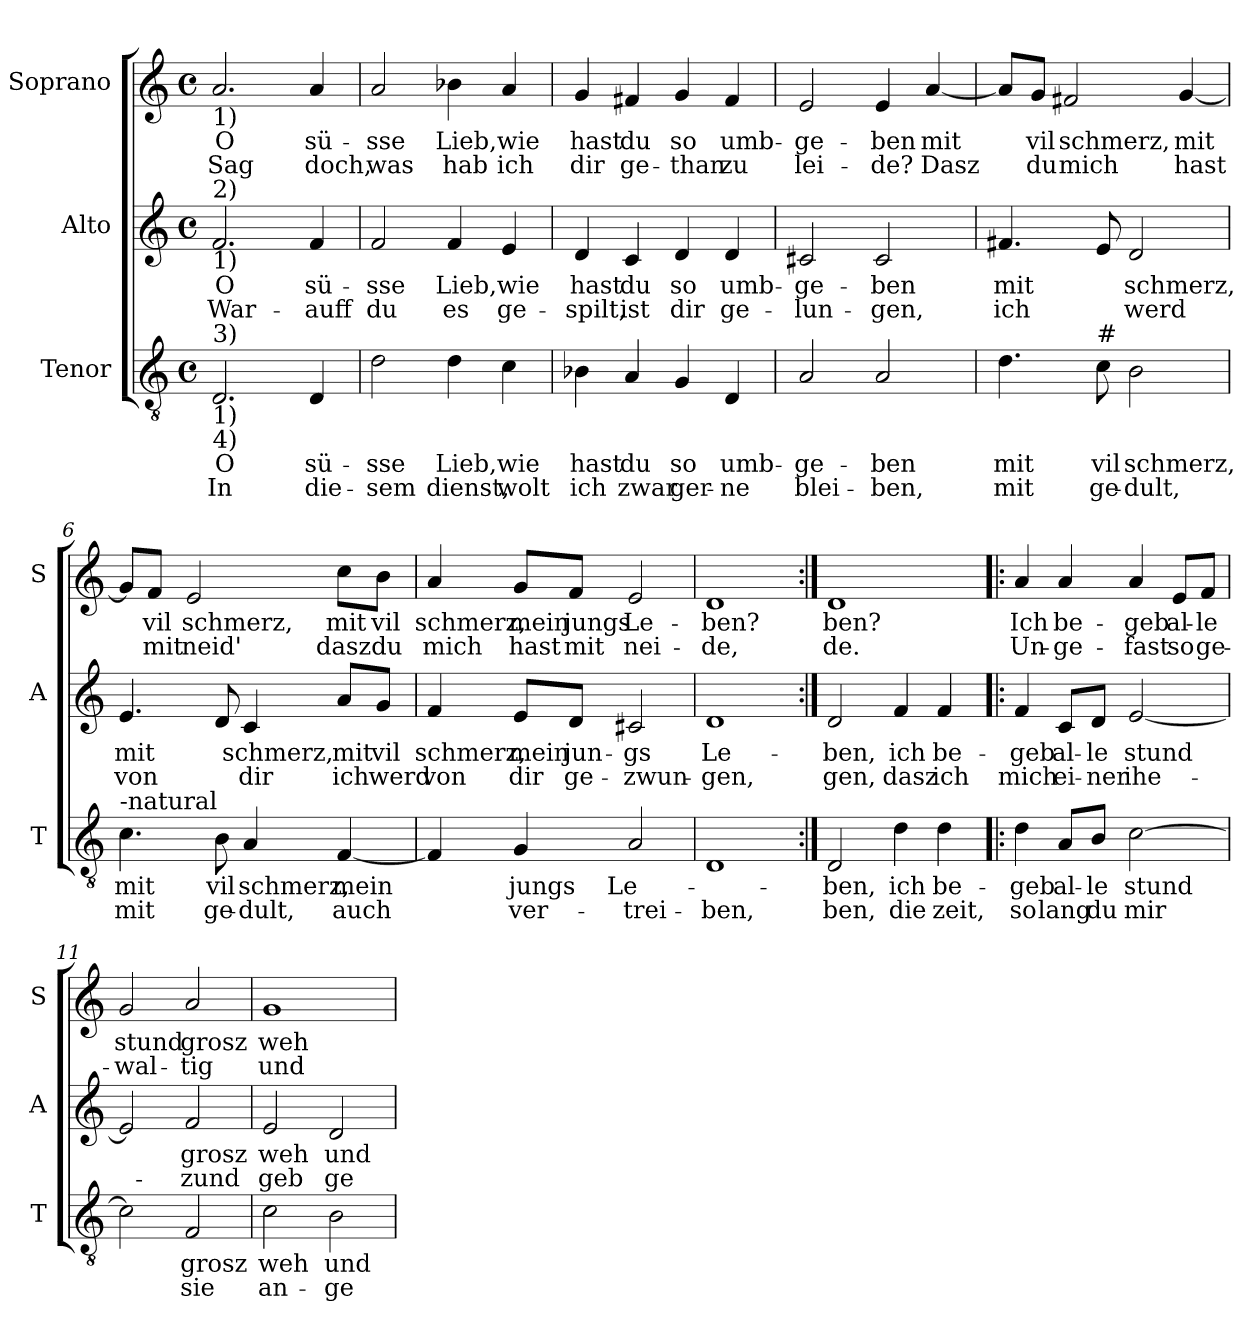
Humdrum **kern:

**kern	**text	**text	**kern	**text	**text	**kern	**text	**text
*part3	*part3	*part3	*part2	*part2	*part2	*part1	*part1	*part1
*staff3	*staff3	*staff3	*staff2	*staff2	*staff2	*staff1	*staff1	*staff1
*I"Tenor	*	*	*I"Alto	*	*	*I"Soprano	*	*
*I'T	*	*	*I'A	*	*	*I'S	*	*
*clefGv2	*	*	*clefG2	*	*	*clefG2	*	*
*k[]	*	*	*k[]	*	*	*k[]	*	*
*C:	*	*	*C:	*	*	*C:	*	*
*M4/4	*	*	*M4/4	*	*	*M4/4	*	*
*met(c)	*	*	*met(c)	*	*	*met(c)	*	*
=1	=1	=1	=1	=1	=1	=1	=1	=1
!	!	!	!	!	!	!LO:TX:b:t=1)	!	!
!	!	!	!LO:TX:a:t=2)	!	!	!	!	!
!	!	!	!LO:TX:b:t=1)	!	!	!	!	!
!LO:TX:a:t=3)	!	!	!	!	!	!	!	!
!LO:TX:b:t=1)	!	!	!	!	!	!	!	!
!LO:TX:b:t=4)	!	!	!	!	!	!	!	!
!	!LO:LY:b	!LO:LY:b	!	!LO:LY:b	!LO:LY:b	!	!LO:LY:b	!LO:LY:b
2.D/	O	In	2.f/	O	War-	2.a/	O	Sag
!	!LO:LY:b	!LO:LY:b	!	!LO:LY:b	!LO:LY:b	!	!LO:LY:b	!LO:LY:b
4D/	sü-	die-	4f/	sü-	-auff	4a/	sü-	doch,
=2	=2	=2	=2	=2	=2	=2	=2	=2
!	!LO:LY:b	!LO:LY:b	!	!LO:LY:b	!LO:LY:b	!	!LO:LY:b	!LO:LY:b
2d\	-sse	-sem	2f/	-sse	du	2a/	-sse	was
!	!LO:LY:b	!LO:LY:b	!	!LO:LY:b	!LO:LY:b	!	!LO:LY:b	!LO:LY:b
4d\	Lieb,	dienst,	4f/	Lieb,	es	4b-X\	Lieb,	hab
!	!LO:LY:b	!LO:LY:b	!	!LO:LY:b	!LO:LY:b	!	!LO:LY:b	!LO:LY:b
4c\	wie	wolt	4e/	wie	ge-	4a/	wie	ich
=3	=3	=3	=3	=3	=3	=3	=3	=3
!	!LO:LY:b	!LO:LY:b	!	!LO:LY:b	!LO:LY:b	!	!LO:LY:b	!LO:LY:b
4B-X\	hast	ich	4d/	hast	-spilt,	4g/	hast	dir
!	!LO:LY:b	!LO:LY:b	!	!LO:LY:b	!LO:LY:b	!	!LO:LY:b	!LO:LY:b
4A/	du	zwar	4c/	du	ist	4f#X/	du	ge-
!	!LO:LY:b	!LO:LY:b	!	!LO:LY:b	!LO:LY:b	!	!LO:LY:b	!LO:LY:b
4G/	so	ger-	4d/	so	dir	4g/	so	-than
!	!LO:LY:b	!LO:LY:b	!	!LO:LY:b	!LO:LY:b	!	!LO:LY:b	!LO:LY:b
4D/	umb-	-ne	4d/	umb-	ge-	4f#/	umb-	zu
=4	=4	=4	=4	=4	=4	=4	=4	=4
!	!LO:LY:b	!LO:LY:b	!	!LO:LY:b	!LO:LY:b	!	!LO:LY:b	!LO:LY:b
2A/	-ge-	blei-	2c#X/	-ge-	-lun-	2e/	-ge-	lei-
!	!LO:LY:b	!LO:LY:b	!	!LO:LY:b	!LO:LY:b	!	!LO:LY:b	!LO:LY:b
2A/	-ben	-ben,	2c#/	-ben	-gen,	4e/	-ben	-de?
!	!	!	!	!	!	!	!LO:LY:b	!LO:LY:b
.	.	.	.	.	.	[4a/	mit	Dasz
=5	=5	=5	=5	=5	=5	=5	=5	=5
!	!LO:LY:b	!LO:LY:b	!	!LO:LY:b	!LO:LY:b	!	!	!
4.d\	mit	mit	4.f#X/	mit	ich	8a/L]	.	.
!	!	!	!	!	!	!	!LO:LY:b	!LO:LY:b
.	.	.	.	.	.	8g/J	vil	du
!	!	!	!	!	!	!	!LO:LY:b	!LO:LY:b
.	.	.	.	.	.	2f#X/	schmerz,	mich
!LO:TX:a:t=#	!	!	!	!	!	!	!	!
!	!LO:LY:b	!LO:LY:b	!	!	!	!	!	!
8c\	vil	ge-	8e/	.	.	.	.	.
!	!LO:LY:b	!LO:LY:b	!	!LO:LY:b	!LO:LY:b	!	!	!
2B\	schmerz,	-dult,	2d/	schmerz,	werd	.	.	.
!	!	!	!	!	!	!	!LO:LY:b	!LO:LY:b
.	.	.	.	.	.	[4g/	mit	hast
!!LO:LB:g=z
=6	=6	=6	=6	=6	=6	=6	=6	=6
!LO:TX:a:t=-natural	!	!	!	!	!	!	!	!
!	!LO:LY:b	!LO:LY:b	!	!LO:LY:b	!LO:LY:b	!	!	!
4.c\	mit	mit	4.e/	mit	von	8g/L]	.	.
!	!	!	!	!	!	!	!LO:LY:b	!LO:LY:b
.	.	.	.	.	.	8f/J	vil	mit
!	!	!	!	!	!	!	!LO:LY:b	!LO:LY:b
.	.	.	.	.	.	2e/	schmerz,	neid'
!	!LO:LY:b	!LO:LY:b	!	!	!	!	!	!
8B\	vil	ge-	8d/	.	.	.	.	.
!	!LO:LY:b	!LO:LY:b	!	!LO:LY:b	!LO:LY:b	!	!	!
4A/	schmerz,	-dult,	4c/	schmerz,	dir	.	.	.
!	!LO:LY:b	!LO:LY:b	!	!LO:LY:b	!LO:LY:b	!	!LO:LY:b	!LO:LY:b
[4F/	mein	auch	8a/L	mit	ich	8cc\L	mit	dasz
!	!	!	!	!LO:LY:b	!LO:LY:b	!	!LO:LY:b	!LO:LY:b
.	.	.	8g/J	vil	werd	8b\J	vil	du
=7	=7	=7	=7	=7	=7	=7	=7	=7
!	!	!	!	!LO:LY:b	!LO:LY:b	!	!LO:LY:b	!LO:LY:b
4F/]	.	.	4f/	schmerz,	von	4a/	schmerz,	mich
!	!LO:LY:b	!LO:LY:b	!	!LO:LY:b	!LO:LY:b	!	!LO:LY:b	!LO:LY:b
4G/	jungs	ver-	8e/L	mein	dir	8g/L	mein	hast
!	!	!	!	!LO:LY:b	!LO:LY:b	!	!LO:LY:b	!LO:LY:b
.	.	.	8d/J	jun-	ge-	8f/J	jungs	mit
!	!LO:LY:b	!LO:LY:b	!	!LO:LY:b	!LO:LY:b	!	!LO:LY:b	!LO:LY:b
2A/	Le-	-trei-	2c#X/	-gs	-zwun-	2e/	Le-	nei-
=8	=8	=8	=8	=8	=8	=8	=8	=8
!	!	!LO:LY:b	!	!LO:LY:b	!LO:LY:b	!	!LO:LY:b	!LO:LY:b
1D	.	-ben,	1d	Le-	-gen,	1d	-ben?	-de,
=9:|!	=9:|!	=9:|!	=9:|!	=9:|!	=9:|!	=9:|!	=9:|!	=9:|!
!	!LO:LY:b	!LO:LY:b	!	!LO:LY:b	!LO:LY:b	!	!LO:LY:b	!LO:LY:b
2D/	-ben,	ben,	2d/	-ben,	gen,	1d	ben?	de.
!	!LO:LY:b	!LO:LY:b	!	!LO:LY:b	!LO:LY:b	!	!	!
4d\	ich	die	4f/	ich	dasz	.	.	.
!	!LO:LY:b	!LO:LY:b	!	!LO:LY:b	!LO:LY:b	!	!	!
4d\	be-	zeit,	4f/	be-	ich	.	.	.
!!LO:PB:g=z
=10!|:	=10!|:	=10!|:	=10!|:	=10!|:	=10!|:	=10!|:	=10!|:	=10!|:
!	!LO:LY:b	!LO:LY:b	!	!LO:LY:b	!LO:LY:b	!	!LO:LY:b	!LO:LY:b
4d\	-geb	so	4f/	-geb	mich	4a/	Ich	Un-
!	!LO:LY:b	!LO:LY:b	!	!LO:LY:b	!LO:LY:b	!	!LO:LY:b	!LO:LY:b
8A/L	al-	lang	8c/L	al-	ei-	4a/	be-	-ge-
!	!LO:LY:b	!LO:LY:b	!	!LO:LY:b	!LO:LY:b	!	!	!
8B/J	-le	du	8d/J	-le	-ner	.	.	.
!	!LO:LY:b	!LO:LY:b	!	!LO:LY:b	!LO:LY:b	!	!LO:LY:b	!LO:LY:b
[2c\	stund	mir	[2e/	stund	ihe-	4a/	-geb	-fast
!	!	!	!	!	!	!	!LO:LY:b	!LO:LY:b
.	.	.	.	.	.	8e/L	al-	so
!	!	!	!	!	!	!	!LO:LY:b	!LO:LY:b
.	.	.	.	.	.	8f/J	-le	ge-
=11	=11	=11	=11	=11	=11	=11	=11	=11
!	!	!	!	!	!	!	!LO:LY:b	!LO:LY:b
2c\]	.	.	2e/]	.	.	2g/	stund	-wal-
!	!LO:LY:b	!LO:LY:b	!	!LO:LY:b	!LO:LY:b	!	!LO:LY:b	!LO:LY:b
2F/	grosz	sie	2f/	grosz	-zund	2a/	grosz	-tig
=12	=12	=12	=12	=12	=12	=12	=12	=12
!	!LO:LY:b	!LO:LY:b	!	!LO:LY:b	!LO:LY:b	!	!LO:LY:b	!LO:LY:b
2c\	weh	an-	2e/	weh	geb	1g	weh	und
!	!LO:LY:b	!LO:LY:b	!	!LO:LY:b	!LO:LY:b	!	!	!
2B\	und	-ge	2d/	und	ge-	.	.	.
=	=	=	=	=	=	=	=	=
*-	*-	*-	*-	*-	*-	*-	*-	*-
